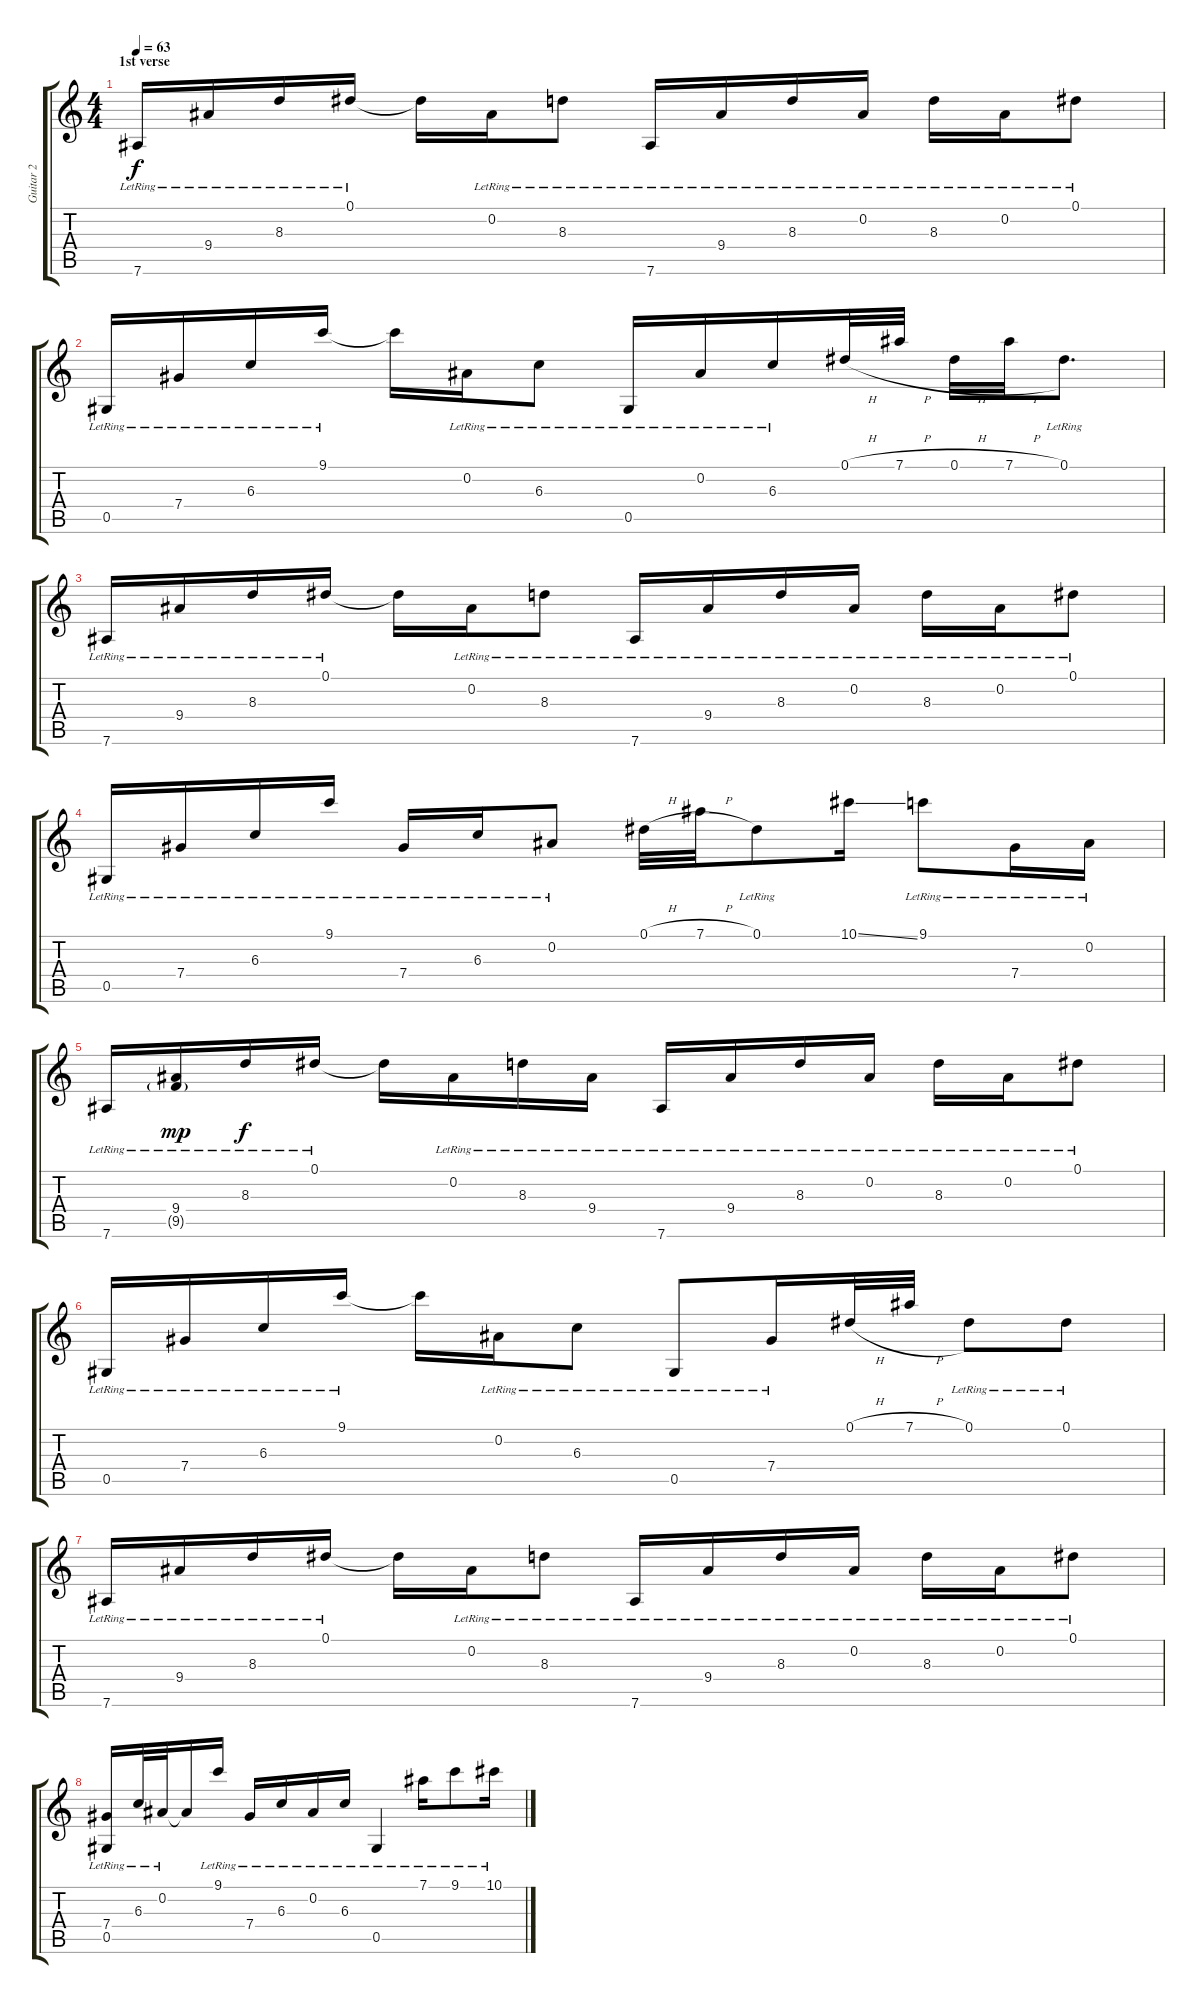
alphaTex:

\track ("Guitar 2" "Guitar 2") {instrument acousticguitarsteel}
\staff {score tabs}
\tuning (Eb4 Bb3 Gb3 Db3 Ab2 Eb2) {hide}
\ts (4 4)
\section ("" "1st verse")
\tempo 63
\clef g2
\ks c
7.6{lr}.16{dy f} 9.4{lr}.16 8.3{lr}.16 0.1{lr}.16 0.1{t}.16 0.2{lr}.16 8.3{lr}.8 7.6{lr}.16 9.4{lr}.16 8.3{lr}.16 0.2{lr}.16 8.3{lr}.16 0.2{lr}.16 0.1{lr}.8 |
0.5{lr}.16 7.4{lr}.16 6.3{lr}.16 9.1{lr}.16 9.1{t}.16 0.2{lr}.16 6.3{lr}.8 0.5{lr}.16 0.2{lr}.16 6.3{lr}.16 0.1{h}.32 7.1{h}.32 0.1{h}.32 7.1{h}.32 0.1{lr}.8{d} |
7.6{lr}.16 9.4{lr}.16 8.3{lr}.16 0.1{lr}.16 0.1{t}.16 0.2{lr}.16 8.3{lr}.8 7.6{lr}.16 9.4{lr}.16 8.3{lr}.16 0.2{lr}.16 8.3{lr}.16 0.2{lr}.16 0.1{lr}.8 |
0.5{lr}.16 7.4{lr}.16 6.3{lr}.16 9.1{lr}.16 7.4{lr}.16 6.3{lr}.16 0.2{lr}.8 0.1{h}.32 7.1{h}.32 0.1{lr}.8 10.1{ss}.16 9.1{lr}.8 7.4{lr}.16 0.2{lr}.16 |
7.6{lr}.16 (9.4{lr} 9.5{g lr}).16{dy mp} 8.3{lr}.16{dy f} 0.1{lr}.16 0.1{t}.16 0.2{lr}.16 8.3{lr}.16 9.4{lr}.16 7.6{lr}.16 9.4{lr}.16 8.3{lr}.16 0.2{lr}.16 8.3{lr}.16 0.2{lr}.16 0.1{lr}.8 |
0.5{lr}.16 7.4{lr}.16 6.3{lr}.16 9.1{lr}.16 9.1{t}.16 0.2{lr}.16 6.3{lr}.8 0.5{lr}.8 7.4{lr}.16 0.1{h}.32 7.1{h}.32 0.1{lr}.8 0.1{lr}.8 |
7.6{lr}.16 9.4{lr}.16 8.3{lr}.16 0.1{lr}.16 0.1{t}.16 0.2{lr}.16 8.3{lr}.8 7.6{lr}.16 9.4{lr}.16 8.3{lr}.16 0.2{lr}.16 8.3{lr}.16 0.2{lr}.16 0.1{lr}.8 |
(7.4{lr} 0.5{lr}).16 6.3{lr}.32 0.2{lr}.32 0.2{t}.16 9.1{lr}.16 7.4{lr}.16 6.3{lr}.16 0.2{lr}.16 6.3{lr}.16 0.5{lr}.4 7.1{lr}.16 9.1{lr}.8 10.1{lr}.16
